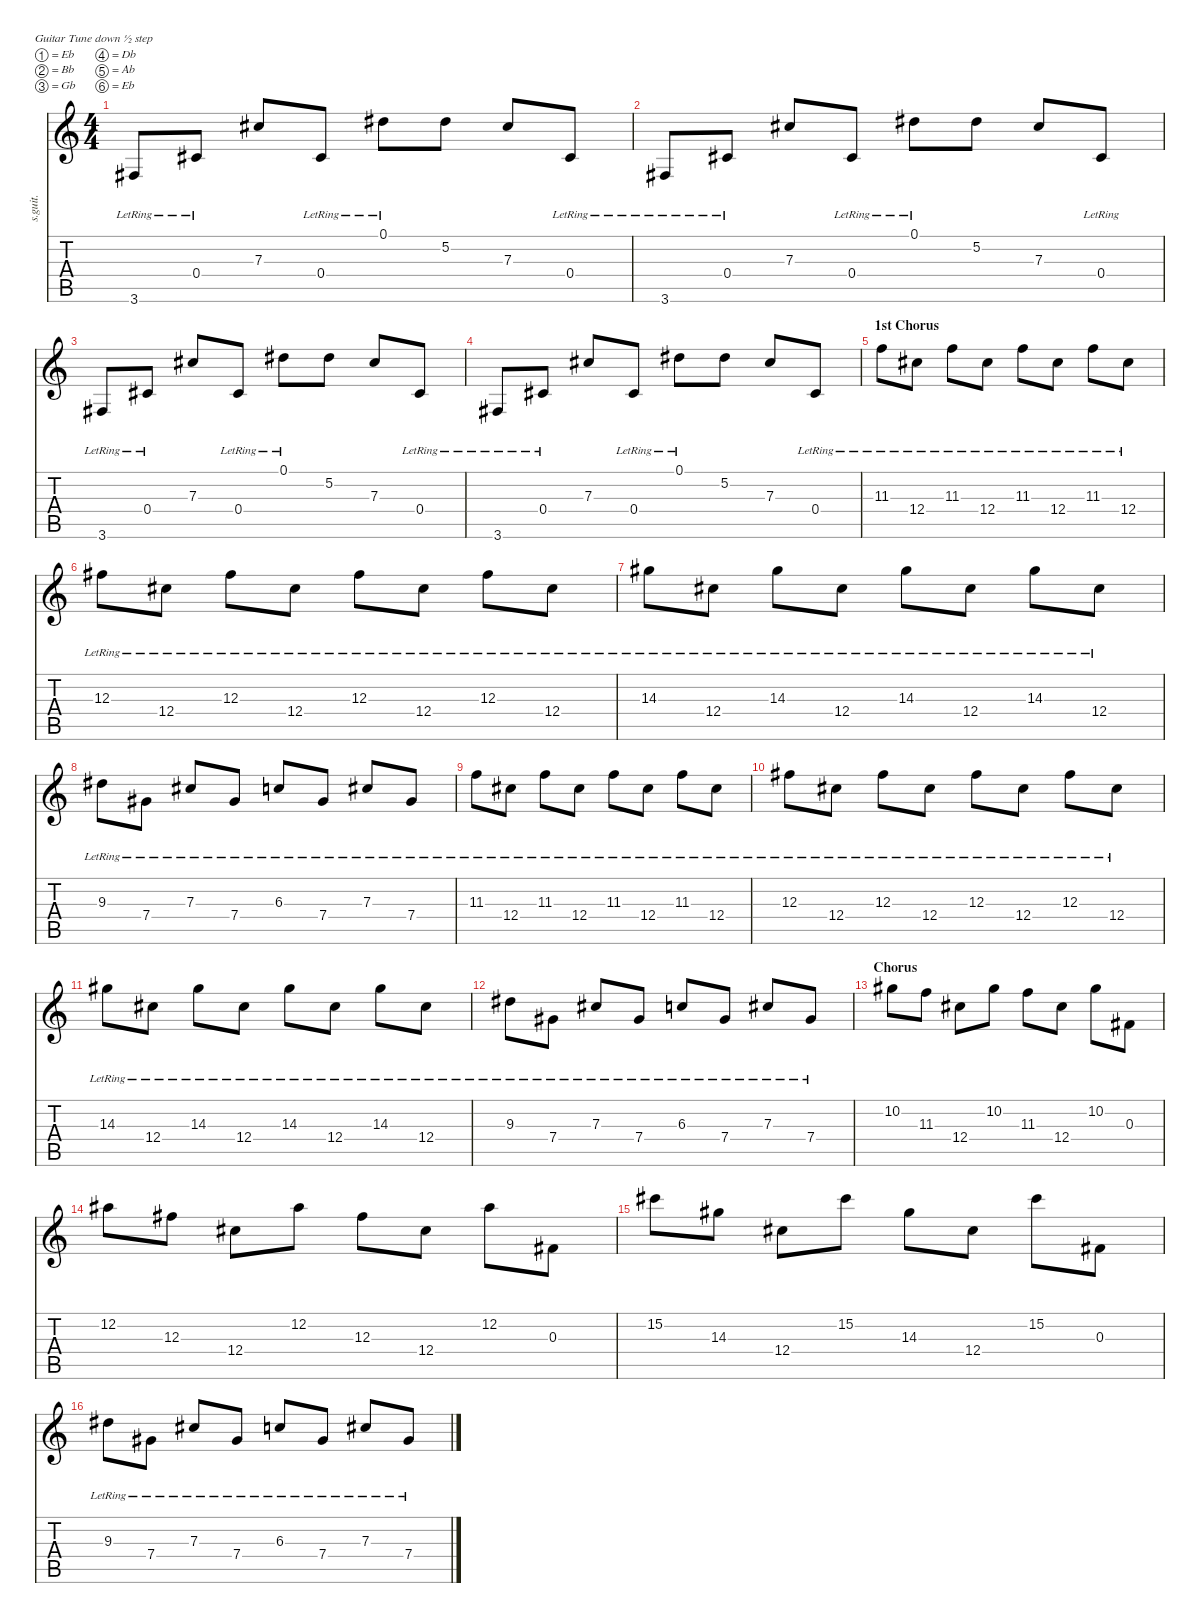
\defaultSystemsLayout 4
\hideDynamics
\bracketExtendMode nobrackets
\track ("Dave Keuning - Lead Guitar (Left)" "s.guit.") {instrument electricguitarjazz}
\staff {score tabs}
\tuning (Eb4 Bb3 Gb3 Db3 Ab2 Eb2)
\ts (4 4)
\tempo (148 hide)
\clef g2
\ks c
3.6{lr acc #}.8{lyrics (0 "") lyrics (1 "") lyrics (2 "") lyrics (3 "") lyrics (4 "") dy f} 0.4{lr acc #}.8{lyrics (0 "") lyrics (1 "") lyrics (2 "") lyrics (3 "") lyrics (4 "")} 7.3{acc #}.8{lyrics (0 "") lyrics (1 "") lyrics (2 "") lyrics (3 "") lyrics (4 "")} 0.4{lr acc #}.8{lyrics (0 "") lyrics (1 "") lyrics (2 "") lyrics (3 "") lyrics (4 "")} 0.1{lr acc #}.8{lyrics (0 "") lyrics (1 "") lyrics (2 "") lyrics (3 "") lyrics (4 "")} 5.2{acc #}.8{lyrics (0 "") lyrics (1 "") lyrics (2 "") lyrics (3 "") lyrics (4 "")} 7.3{acc #}.8{lyrics (0 "") lyrics (1 "") lyrics (2 "") lyrics (3 "") lyrics (4 "")} 0.4{lr acc #}.8{lyrics (0 "") lyrics (1 "") lyrics (2 "") lyrics (3 "") lyrics (4 "")} |
3.6{lr acc #}.8{lyrics (0 "") lyrics (1 "") lyrics (2 "") lyrics (3 "") lyrics (4 "")} 0.4{lr acc #}.8{lyrics (0 "") lyrics (1 "") lyrics (2 "") lyrics (3 "") lyrics (4 "")} 7.3{acc #}.8{lyrics (0 "") lyrics (1 "") lyrics (2 "") lyrics (3 "") lyrics (4 "")} 0.4{lr acc #}.8{lyrics (0 "") lyrics (1 "") lyrics (2 "") lyrics (3 "") lyrics (4 "")} 0.1{lr acc #}.8{lyrics (0 "") lyrics (1 "") lyrics (2 "") lyrics (3 "") lyrics (4 "")} 5.2{acc #}.8{lyrics (0 "") lyrics (1 "") lyrics (2 "") lyrics (3 "") lyrics (4 "")} 7.3{acc #}.8{lyrics (0 "") lyrics (1 "") lyrics (2 "") lyrics (3 "") lyrics (4 "")} 0.4{lr acc #}.8{lyrics (0 "") lyrics (1 "") lyrics (2 "") lyrics (3 "") lyrics (4 "")} |
3.6{lr acc #}.8{lyrics (0 "") lyrics (1 "") lyrics (2 "") lyrics (3 "") lyrics (4 "")} 0.4{lr acc #}.8{lyrics (0 "") lyrics (1 "") lyrics (2 "") lyrics (3 "") lyrics (4 "")} 7.3{acc #}.8{lyrics (0 "") lyrics (1 "") lyrics (2 "") lyrics (3 "") lyrics (4 "")} 0.4{lr acc #}.8{lyrics (0 "") lyrics (1 "") lyrics (2 "") lyrics (3 "") lyrics (4 "")} 0.1{lr acc #}.8{lyrics (0 "") lyrics (1 "") lyrics (2 "") lyrics (3 "") lyrics (4 "")} 5.2{acc #}.8{lyrics (0 "") lyrics (1 "") lyrics (2 "") lyrics (3 "") lyrics (4 "")} 7.3{acc #}.8{lyrics (0 "") lyrics (1 "") lyrics (2 "") lyrics (3 "") lyrics (4 "")} 0.4{lr acc #}.8{lyrics (0 "") lyrics (1 "") lyrics (2 "") lyrics (3 "") lyrics (4 "")} |
3.6{lr acc #}.8{lyrics (0 "") lyrics (1 "") lyrics (2 "") lyrics (3 "") lyrics (4 "")} 0.4{lr acc #}.8{lyrics (0 "") lyrics (1 "") lyrics (2 "") lyrics (3 "") lyrics (4 "")} 7.3{acc #}.8{lyrics (0 "") lyrics (1 "") lyrics (2 "") lyrics (3 "") lyrics (4 "")} 0.4{lr acc #}.8{lyrics (0 "") lyrics (1 "") lyrics (2 "") lyrics (3 "") lyrics (4 "")} 0.1{lr acc #}.8{lyrics (0 "") lyrics (1 "") lyrics (2 "") lyrics (3 "") lyrics (4 "")} 5.2{acc #}.8{lyrics (0 "") lyrics (1 "") lyrics (2 "") lyrics (3 "") lyrics (4 "")} 7.3{acc #}.8{lyrics (0 "") lyrics (1 "") lyrics (2 "") lyrics (3 "") lyrics (4 "")} 0.4{lr acc #}.8{lyrics (0 "") lyrics (1 "") lyrics (2 "") lyrics (3 "") lyrics (4 "")} |
\section ("" "1st Chorus")
11.3{lr}.8{lyrics (0 "") lyrics (1 "") lyrics (2 "") lyrics (3 "") lyrics (4 "")} 12.4{lr acc #}.8{lyrics (0 "") lyrics (1 "") lyrics (2 "") lyrics (3 "") lyrics (4 "")} 11.3{lr}.8{lyrics (0 "") lyrics (1 "") lyrics (2 "") lyrics (3 "") lyrics (4 "")} 12.4{lr acc #}.8{lyrics (0 "") lyrics (1 "") lyrics (2 "") lyrics (3 "") lyrics (4 "")} 11.3{lr}.8{lyrics (0 "") lyrics (1 "") lyrics (2 "") lyrics (3 "") lyrics (4 "")} 12.4{lr acc #}.8{lyrics (0 "") lyrics (1 "") lyrics (2 "") lyrics (3 "") lyrics (4 "")} 11.3{lr}.8{lyrics (0 "") lyrics (1 "") lyrics (2 "") lyrics (3 "") lyrics (4 "")} 12.4{lr acc #}.8{lyrics (0 "") lyrics (1 "") lyrics (2 "") lyrics (3 "") lyrics (4 "")} |
12.3{lr acc #}.8{lyrics (0 "") lyrics (1 "") lyrics (2 "") lyrics (3 "") lyrics (4 "")} 12.4{lr acc #}.8{lyrics (0 "") lyrics (1 "") lyrics (2 "") lyrics (3 "") lyrics (4 "")} 12.3{lr acc #}.8{lyrics (0 "") lyrics (1 "") lyrics (2 "") lyrics (3 "") lyrics (4 "")} 12.4{lr acc #}.8{lyrics (0 "") lyrics (1 "") lyrics (2 "") lyrics (3 "") lyrics (4 "")} 12.3{lr acc #}.8{lyrics (0 "") lyrics (1 "") lyrics (2 "") lyrics (3 "") lyrics (4 "")} 12.4{lr acc #}.8{lyrics (0 "") lyrics (1 "") lyrics (2 "") lyrics (3 "") lyrics (4 "")} 12.3{lr acc #}.8{lyrics (0 "") lyrics (1 "") lyrics (2 "") lyrics (3 "") lyrics (4 "")} 12.4{lr acc #}.8{lyrics (0 "") lyrics (1 "") lyrics (2 "") lyrics (3 "") lyrics (4 "")} |
14.3{lr acc #}.8{lyrics (0 "") lyrics (1 "") lyrics (2 "") lyrics (3 "") lyrics (4 "")} 12.4{lr acc #}.8{lyrics (0 "") lyrics (1 "") lyrics (2 "") lyrics (3 "") lyrics (4 "")} 14.3{lr acc #}.8{lyrics (0 "") lyrics (1 "") lyrics (2 "") lyrics (3 "") lyrics (4 "")} 12.4{lr acc #}.8{lyrics (0 "") lyrics (1 "") lyrics (2 "") lyrics (3 "") lyrics (4 "")} 14.3{lr acc #}.8{lyrics (0 "") lyrics (1 "") lyrics (2 "") lyrics (3 "") lyrics (4 "")} 12.4{lr acc #}.8{lyrics (0 "") lyrics (1 "") lyrics (2 "") lyrics (3 "") lyrics (4 "")} 14.3{lr acc #}.8{lyrics (0 "") lyrics (1 "") lyrics (2 "") lyrics (3 "") lyrics (4 "")} 12.4{lr acc #}.8{lyrics (0 "") lyrics (1 "") lyrics (2 "") lyrics (3 "") lyrics (4 "")} |
9.3{lr acc #}.8{lyrics (0 "") lyrics (1 "") lyrics (2 "") lyrics (3 "") lyrics (4 "")} 7.4{lr acc #}.8{lyrics (0 "") lyrics (1 "") lyrics (2 "") lyrics (3 "") lyrics (4 "")} 7.3{lr acc #}.8{lyrics (0 "") lyrics (1 "") lyrics (2 "") lyrics (3 "") lyrics (4 "")} 7.4{lr acc #}.8{lyrics (0 "") lyrics (1 "") lyrics (2 "") lyrics (3 "") lyrics (4 "")} 6.3{lr}.8{lyrics (0 "") lyrics (1 "") lyrics (2 "") lyrics (3 "") lyrics (4 "")} 7.4{lr acc #}.8{lyrics (0 "") lyrics (1 "") lyrics (2 "") lyrics (3 "") lyrics (4 "")} 7.3{lr acc #}.8{lyrics (0 "") lyrics (1 "") lyrics (2 "") lyrics (3 "") lyrics (4 "")} 7.4{lr acc #}.8{lyrics (0 "") lyrics (1 "") lyrics (2 "") lyrics (3 "") lyrics (4 "")} |
11.3{lr}.8{lyrics (0 "") lyrics (1 "") lyrics (2 "") lyrics (3 "") lyrics (4 "")} 12.4{lr acc #}.8{lyrics (0 "") lyrics (1 "") lyrics (2 "") lyrics (3 "") lyrics (4 "")} 11.3{lr}.8{lyrics (0 "") lyrics (1 "") lyrics (2 "") lyrics (3 "") lyrics (4 "")} 12.4{lr acc #}.8{lyrics (0 "") lyrics (1 "") lyrics (2 "") lyrics (3 "") lyrics (4 "")} 11.3{lr}.8{lyrics (0 "") lyrics (1 "") lyrics (2 "") lyrics (3 "") lyrics (4 "")} 12.4{lr acc #}.8{lyrics (0 "") lyrics (1 "") lyrics (2 "") lyrics (3 "") lyrics (4 "")} 11.3{lr}.8{lyrics (0 "") lyrics (1 "") lyrics (2 "") lyrics (3 "") lyrics (4 "")} 12.4{lr acc #}.8{lyrics (0 "") lyrics (1 "") lyrics (2 "") lyrics (3 "") lyrics (4 "")} |
12.3{lr acc #}.8{lyrics (0 "") lyrics (1 "") lyrics (2 "") lyrics (3 "") lyrics (4 "")} 12.4{lr acc #}.8{lyrics (0 "") lyrics (1 "") lyrics (2 "") lyrics (3 "") lyrics (4 "")} 12.3{lr acc #}.8{lyrics (0 "") lyrics (1 "") lyrics (2 "") lyrics (3 "") lyrics (4 "")} 12.4{lr acc #}.8{lyrics (0 "") lyrics (1 "") lyrics (2 "") lyrics (3 "") lyrics (4 "")} 12.3{lr acc #}.8{lyrics (0 "") lyrics (1 "") lyrics (2 "") lyrics (3 "") lyrics (4 "")} 12.4{lr acc #}.8{lyrics (0 "") lyrics (1 "") lyrics (2 "") lyrics (3 "") lyrics (4 "")} 12.3{lr acc #}.8{lyrics (0 "") lyrics (1 "") lyrics (2 "") lyrics (3 "") lyrics (4 "")} 12.4{lr acc #}.8{lyrics (0 "") lyrics (1 "") lyrics (2 "") lyrics (3 "") lyrics (4 "")} |
14.3{lr acc #}.8{lyrics (0 "") lyrics (1 "") lyrics (2 "") lyrics (3 "") lyrics (4 "")} 12.4{lr acc #}.8{lyrics (0 "") lyrics (1 "") lyrics (2 "") lyrics (3 "") lyrics (4 "")} 14.3{lr acc #}.8{lyrics (0 "") lyrics (1 "") lyrics (2 "") lyrics (3 "") lyrics (4 "")} 12.4{lr acc #}.8{lyrics (0 "") lyrics (1 "") lyrics (2 "") lyrics (3 "") lyrics (4 "")} 14.3{lr acc #}.8{lyrics (0 "") lyrics (1 "") lyrics (2 "") lyrics (3 "") lyrics (4 "")} 12.4{lr acc #}.8{lyrics (0 "") lyrics (1 "") lyrics (2 "") lyrics (3 "") lyrics (4 "")} 14.3{lr acc #}.8{lyrics (0 "") lyrics (1 "") lyrics (2 "") lyrics (3 "") lyrics (4 "")} 12.4{lr acc #}.8{lyrics (0 "") lyrics (1 "") lyrics (2 "") lyrics (3 "") lyrics (4 "")} |
9.3{lr acc #}.8{lyrics (0 "") lyrics (1 "") lyrics (2 "") lyrics (3 "") lyrics (4 "")} 7.4{lr acc #}.8{lyrics (0 "") lyrics (1 "") lyrics (2 "") lyrics (3 "") lyrics (4 "")} 7.3{lr acc #}.8{lyrics (0 "") lyrics (1 "") lyrics (2 "") lyrics (3 "") lyrics (4 "")} 7.4{lr acc #}.8{lyrics (0 "") lyrics (1 "") lyrics (2 "") lyrics (3 "") lyrics (4 "")} 6.3{lr}.8{lyrics (0 "") lyrics (1 "") lyrics (2 "") lyrics (3 "") lyrics (4 "")} 7.4{lr acc #}.8{lyrics (0 "") lyrics (1 "") lyrics (2 "") lyrics (3 "") lyrics (4 "")} 7.3{lr acc #}.8{lyrics (0 "") lyrics (1 "") lyrics (2 "") lyrics (3 "") lyrics (4 "")} 7.4{lr acc #}.8{lyrics (0 "") lyrics (1 "") lyrics (2 "") lyrics (3 "") lyrics (4 "")} |
\section ("" "Chorus")
10.2{acc #}.8{lyrics (0 "") lyrics (1 "") lyrics (2 "") lyrics (3 "") lyrics (4 "")} 11.3.8{lyrics (0 "") lyrics (1 "") lyrics (2 "") lyrics (3 "") lyrics (4 "")} 12.4{acc #}.8{lyrics (0 "") lyrics (1 "") lyrics (2 "") lyrics (3 "") lyrics (4 "")} 10.2{acc #}.8{lyrics (0 "") lyrics (1 "") lyrics (2 "") lyrics (3 "") lyrics (4 "")} 11.3.8{lyrics (0 "") lyrics (1 "") lyrics (2 "") lyrics (3 "") lyrics (4 "")} 12.4{acc #}.8{lyrics (0 "") lyrics (1 "") lyrics (2 "") lyrics (3 "") lyrics (4 "")} 10.2{acc #}.8{lyrics (0 "") lyrics (1 "") lyrics (2 "") lyrics (3 "") lyrics (4 "")} 0.3{acc #}.8{lyrics (0 "") lyrics (1 "") lyrics (2 "") lyrics (3 "") lyrics (4 "")} |
12.2{acc #}.8{lyrics (0 "") lyrics (1 "") lyrics (2 "") lyrics (3 "") lyrics (4 "")} 12.3{acc #}.8{lyrics (0 "") lyrics (1 "") lyrics (2 "") lyrics (3 "") lyrics (4 "")} 12.4{acc #}.8{lyrics (0 "") lyrics (1 "") lyrics (2 "") lyrics (3 "") lyrics (4 "")} 12.2{acc #}.8{lyrics (0 "") lyrics (1 "") lyrics (2 "") lyrics (3 "") lyrics (4 "")} 12.3{acc #}.8{lyrics (0 "") lyrics (1 "") lyrics (2 "") lyrics (3 "") lyrics (4 "")} 12.4{acc #}.8{lyrics (0 "") lyrics (1 "") lyrics (2 "") lyrics (3 "") lyrics (4 "")} 12.2{acc #}.8{lyrics (0 "") lyrics (1 "") lyrics (2 "") lyrics (3 "") lyrics (4 "")} 0.3{acc #}.8{lyrics (0 "") lyrics (1 "") lyrics (2 "") lyrics (3 "") lyrics (4 "")} |
15.2{acc #}.8{lyrics (0 "") lyrics (1 "") lyrics (2 "") lyrics (3 "") lyrics (4 "")} 14.3{acc #}.8{lyrics (0 "") lyrics (1 "") lyrics (2 "") lyrics (3 "") lyrics (4 "")} 12.4{acc #}.8{lyrics (0 "") lyrics (1 "") lyrics (2 "") lyrics (3 "") lyrics (4 "")} 15.2{acc #}.8{lyrics (0 "") lyrics (1 "") lyrics (2 "") lyrics (3 "") lyrics (4 "")} 14.3{acc #}.8{lyrics (0 "") lyrics (1 "") lyrics (2 "") lyrics (3 "") lyrics (4 "")} 12.4{acc #}.8{lyrics (0 "") lyrics (1 "") lyrics (2 "") lyrics (3 "") lyrics (4 "")} 15.2{acc #}.8{lyrics (0 "") lyrics (1 "") lyrics (2 "") lyrics (3 "") lyrics (4 "")} 0.3{acc #}.8{lyrics (0 "") lyrics (1 "") lyrics (2 "") lyrics (3 "") lyrics (4 "")} |
9.3{lr acc #}.8{lyrics (0 "") lyrics (1 "") lyrics (2 "") lyrics (3 "") lyrics (4 "")} 7.4{lr acc #}.8{lyrics (0 "") lyrics (1 "") lyrics (2 "") lyrics (3 "") lyrics (4 "")} 7.3{lr acc #}.8{lyrics (0 "") lyrics (1 "") lyrics (2 "") lyrics (3 "") lyrics (4 "")} 7.4{lr acc #}.8{lyrics (0 "") lyrics (1 "") lyrics (2 "") lyrics (3 "") lyrics (4 "")} 6.3{lr}.8{lyrics (0 "") lyrics (1 "") lyrics (2 "") lyrics (3 "") lyrics (4 "")} 7.4{lr acc #}.8{lyrics (0 "") lyrics (1 "") lyrics (2 "") lyrics (3 "") lyrics (4 "")} 7.3{lr acc #}.8{lyrics (0 "") lyrics (1 "") lyrics (2 "") lyrics (3 "") lyrics (4 "")} 7.4{lr acc #}.8{lyrics (0 "") lyrics (1 "") lyrics (2 "") lyrics (3 "") lyrics (4 "")}
